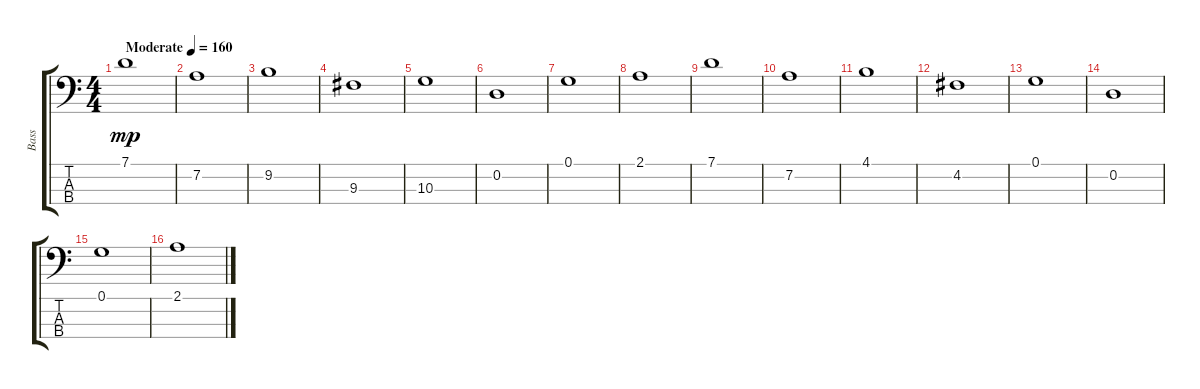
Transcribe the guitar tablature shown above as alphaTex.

\track ("Bass" "Bass") {instrument electricbassfinger}
\staff {score tabs}
\tuning (G2 D2 A1 D1) {hide}
\ts (4 4)
\tempo (160 "Moderate")
\clef f4
\ks c
7.1.1{dy mp instrument electricbassfinger} |
7.2.1 |
9.2.1 |
9.3.1 |
10.3.1 |
0.2.1 |
0.1.1 |
2.1.1 |
7.1.1 |
7.2.1 |
4.1.1 |
4.2.1 |
0.1.1 |
0.2.1 |
0.1.1 |
2.1.1
